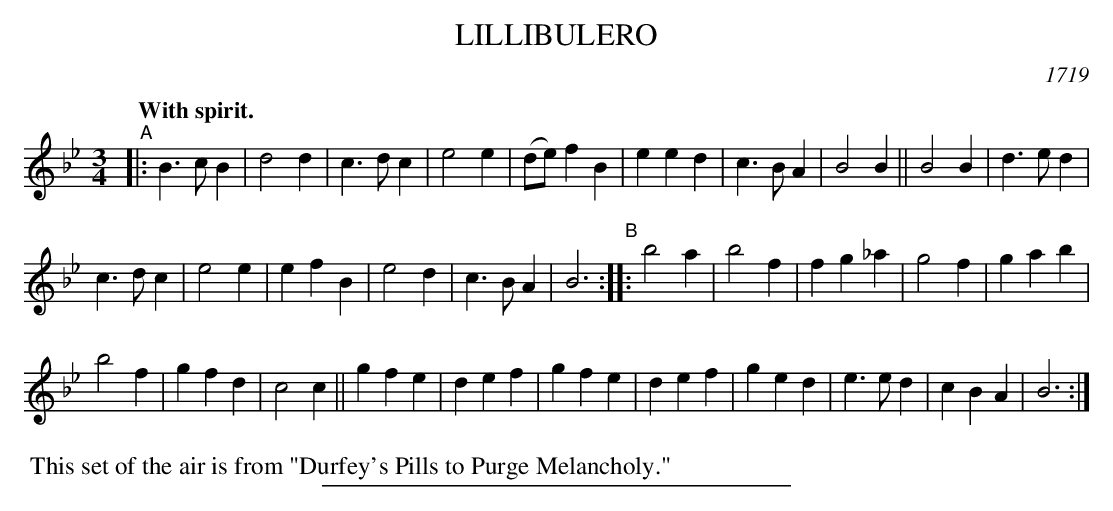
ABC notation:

X:1
T: LILLIBULERO
Q: "With spirit."
O: 1719
M: 3/4
L: 1/4
K: Bb
"^A"|:\
B>cB | d2d | c>dc | e2e | (d/e/)fB | eed | c>BA | B2B || B2B | d>ed |
c>dc | e2e | efB | e2d | c>BA | B3 "^B":: b2a | b2f | fg_a | g2f | gab |
b2f | gfd | c2c || gfe | def | gfe | def | ged | e>ed | cBA | B3 :|
